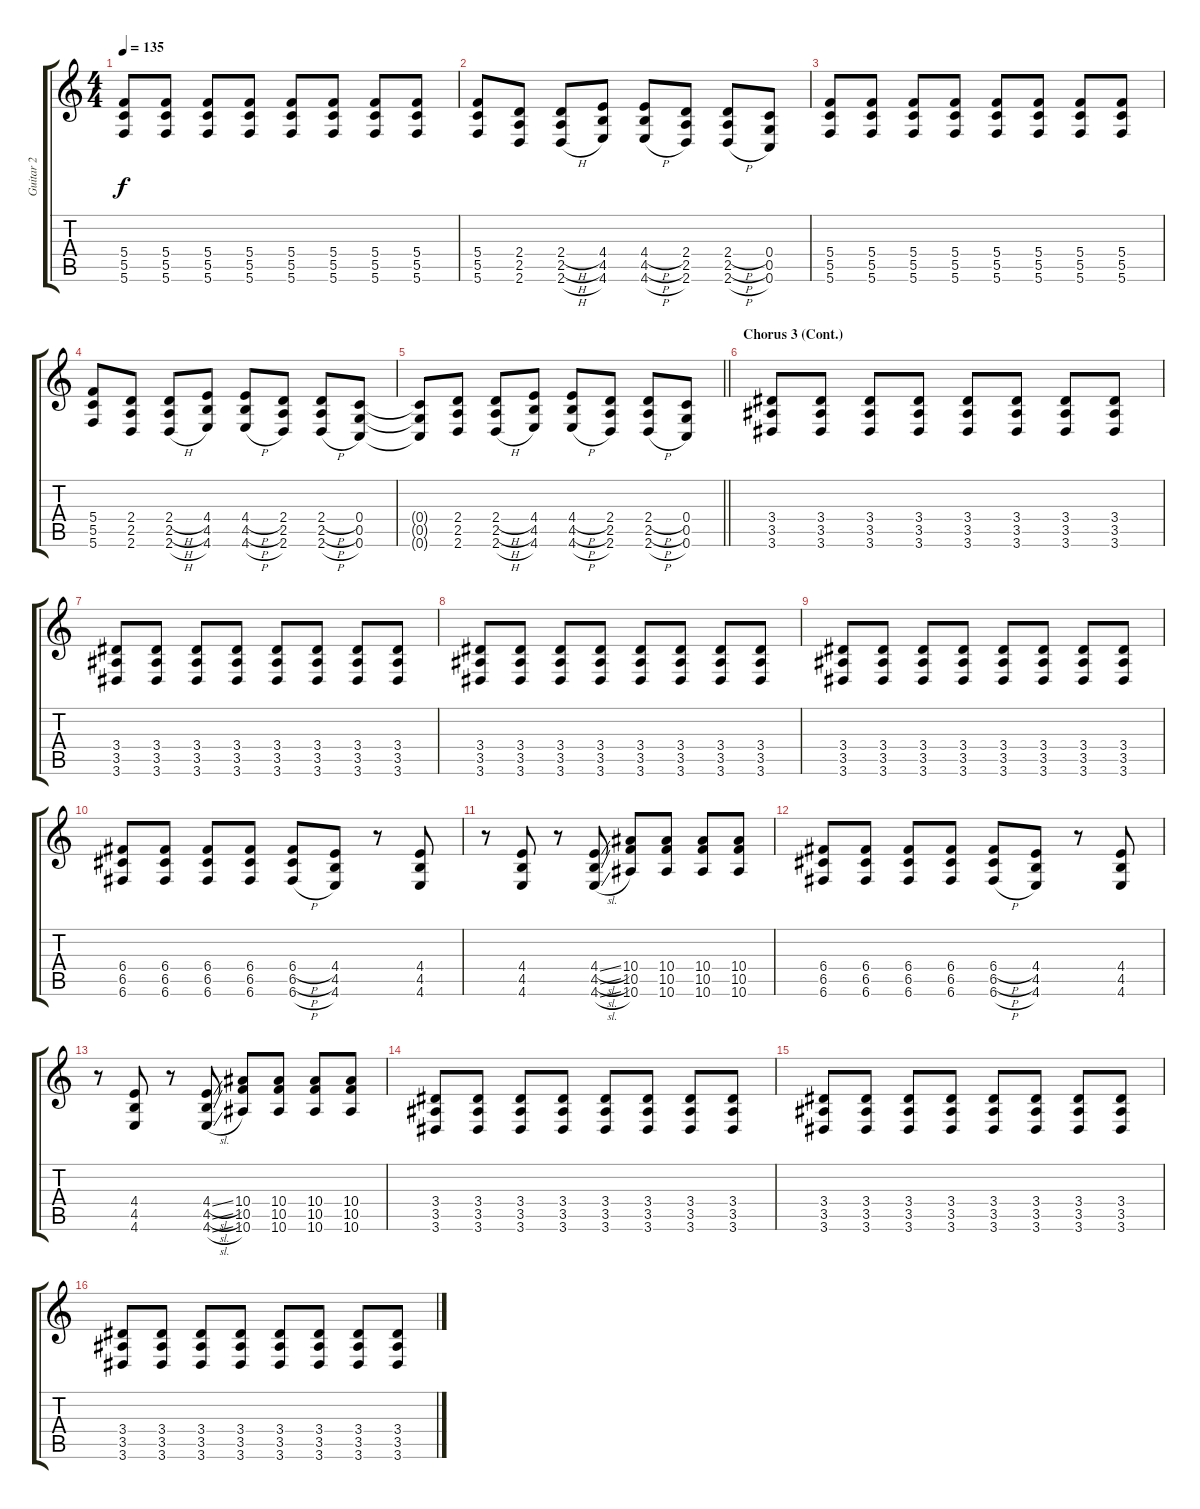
\track ("Guitar 2" "Guitar 2") {instrument distortionguitar}
\staff {score tabs}
\tuning (D4 A3 F3 C3 G2 C2) {hide}
\ts (4 4)
\tempo 135
\clef g2
\ks c
(5.4 5.5 5.6).8{dy f} (5.4 5.5 5.6).8 (5.4 5.5 5.6).8 (5.4 5.5 5.6).8 (5.4 5.5 5.6).8 (5.4 5.5 5.6).8 (5.4 5.5 5.6).8 (5.4 5.5 5.6).8 |
(5.4 5.5 5.6).8 (2.4 2.5 2.6).8 (2.4{h} 2.5{h} 2.6{h}).8 (4.4 4.5 4.6).8 (4.4{h} 4.5{h} 4.6{h}).8 (2.4 2.5 2.6).8 (2.4{h} 2.5{h} 2.6{h}).8 (0.4 0.5 0.6).8 |
(5.4 5.5 5.6).8 (5.4 5.5 5.6).8 (5.4 5.5 5.6).8 (5.4 5.5 5.6).8 (5.4 5.5 5.6).8 (5.4 5.5 5.6).8 (5.4 5.5 5.6).8 (5.4 5.5 5.6).8 |
(5.4 5.5 5.6).8 (2.4 2.5 2.6).8 (2.4{h} 2.5{h} 2.6{h}).8 (4.4 4.5 4.6).8 (4.4{h} 4.5{h} 4.6{h}).8 (2.4 2.5 2.6).8 (2.4{h} 2.5{h} 2.6{h}).8 (0.4 0.5 0.6).8 |
\barLineRight lightlight
(0.4{t} 0.5{t} 0.6{t}).8 (2.4 2.5 2.6).8 (2.4{h} 2.5{h} 2.6{h}).8 (4.4 4.5 4.6).8 (4.4{h} 4.5{h} 4.6{h}).8 (2.4 2.5 2.6).8 (2.4{h} 2.5{h} 2.6{h}).8 (0.4 0.5 0.6).8 |
\section ("" "Chorus 3 (Cont.)")
(3.4 3.5 3.6).8 (3.4 3.5 3.6).8 (3.4 3.5 3.6).8 (3.4 3.5 3.6).8 (3.4 3.5 3.6).8 (3.4 3.5 3.6).8 (3.4 3.5 3.6).8 (3.4 3.5 3.6).8 |
(3.4 3.5 3.6).8 (3.4 3.5 3.6).8 (3.4 3.5 3.6).8 (3.4 3.5 3.6).8 (3.4 3.5 3.6).8 (3.4 3.5 3.6).8 (3.4 3.5 3.6).8 (3.4 3.5 3.6).8 |
(3.4 3.5 3.6).8 (3.4 3.5 3.6).8 (3.4 3.5 3.6).8 (3.4 3.5 3.6).8 (3.4 3.5 3.6).8 (3.4 3.5 3.6).8 (3.4 3.5 3.6).8 (3.4 3.5 3.6).8 |
(3.4 3.5 3.6).8 (3.4 3.5 3.6).8 (3.4 3.5 3.6).8 (3.4 3.5 3.6).8 (3.4 3.5 3.6).8 (3.4 3.5 3.6).8 (3.4 3.5 3.6).8 (3.4 3.5 3.6).8 |
(6.4 6.5 6.6).8 (6.4 6.5 6.6).8 (6.4 6.5 6.6).8 (6.4 6.5 6.6).8 (6.4{h} 6.5{h} 6.6{h}).8 (4.4 4.5 4.6).8 r.8 (4.4 4.5 4.6).8 |
r.8 (4.4 4.5 4.6).8 r.8 (4.4{sl} 4.5{sl} 4.6{sl}).8 (10.4 10.5 10.6).8 (10.4 10.5 10.6).8 (10.4 10.5 10.6).8 (10.4 10.5 10.6).8 |
(6.4 6.5 6.6).8 (6.4 6.5 6.6).8 (6.4 6.5 6.6).8 (6.4 6.5 6.6).8 (6.4{h} 6.5{h} 6.6{h}).8 (4.4 4.5 4.6).8 r.8 (4.4 4.5 4.6).8 |
r.8 (4.4 4.5 4.6).8 r.8 (4.4{sl} 4.5{sl} 4.6{sl}).8 (10.4 10.5 10.6).8 (10.4 10.5 10.6).8 (10.4 10.5 10.6).8 (10.4 10.5 10.6).8 |
(3.4 3.5 3.6).8 (3.4 3.5 3.6).8 (3.4 3.5 3.6).8 (3.4 3.5 3.6).8 (3.4 3.5 3.6).8 (3.4 3.5 3.6).8 (3.4 3.5 3.6).8 (3.4 3.5 3.6).8 |
(3.4 3.5 3.6).8 (3.4 3.5 3.6).8 (3.4 3.5 3.6).8 (3.4 3.5 3.6).8 (3.4 3.5 3.6).8 (3.4 3.5 3.6).8 (3.4 3.5 3.6).8 (3.4 3.5 3.6).8 |
(3.4 3.5 3.6).8 (3.4 3.5 3.6).8 (3.4 3.5 3.6).8 (3.4 3.5 3.6).8 (3.4 3.5 3.6).8 (3.4 3.5 3.6).8 (3.4 3.5 3.6).8 (3.4 3.5 3.6).8
